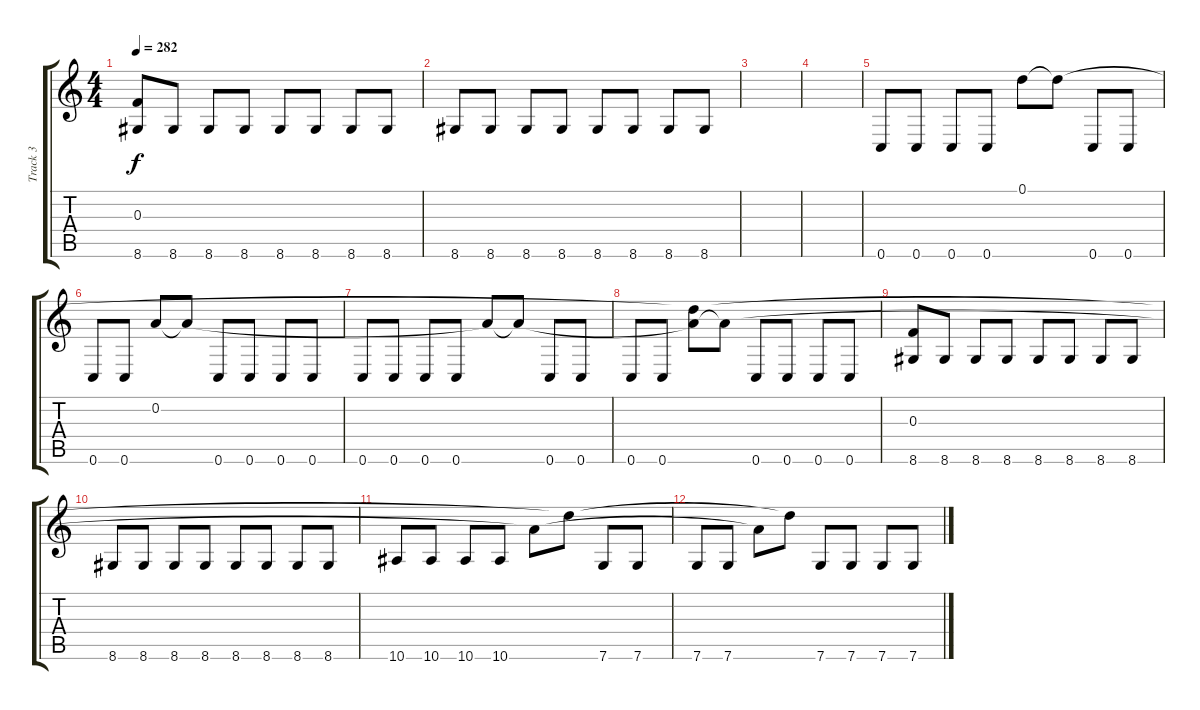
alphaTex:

\track ("Track 3" "Track 3") {instrument electricbasspick}
\staff {score tabs}
\tuning (D4 A3 F3 C3 G2 C2) {hide}
\ts (4 4)
\tempo 282
\clef g2
\ks c
(0.3 8.6).8{dy f} 8.6.8 8.6.8 8.6.8 8.6.8 8.6.8 8.6.8 8.6.8 |
8.6.8 8.6.8 8.6.8 8.6.8 8.6.8 8.6.8 8.6.8 8.6.8 |
|
|
0.6.8 0.6.8 0.6.8 0.6.8 0.1.8 0.1{t}.8 0.6.8 0.6.8 |
0.6.8 0.6.8 0.2.8 0.2{t}.8 0.6.8 0.6.8 0.6.8 0.6.8 |
0.6.8 0.6.8 0.6.8 0.6.8 0.2{t}.8 0.2{t}.8 0.6.8 0.6.8 |
0.6.8 0.6.8 (0.1{t} 0.2{t}).8 0.2{t}.8 0.6.8 0.6.8 0.6.8 0.6.8 |
(0.3 8.6).8 8.6.8 8.6.8 8.6.8 8.6.8 8.6.8 8.6.8 8.6.8 |
8.6.8 8.6.8 8.6.8 8.6.8 8.6.8 8.6.8 8.6.8 8.6.8 |
10.6.8 10.6.8 10.6.8 10.6.8 0.2{t}.8 0.1{t}.8 7.6.8 7.6.8 |
7.6.8 7.6.8 0.2{t}.8 0.1{t}.8 7.6.8 7.6.8 7.6.8 7.6.8
